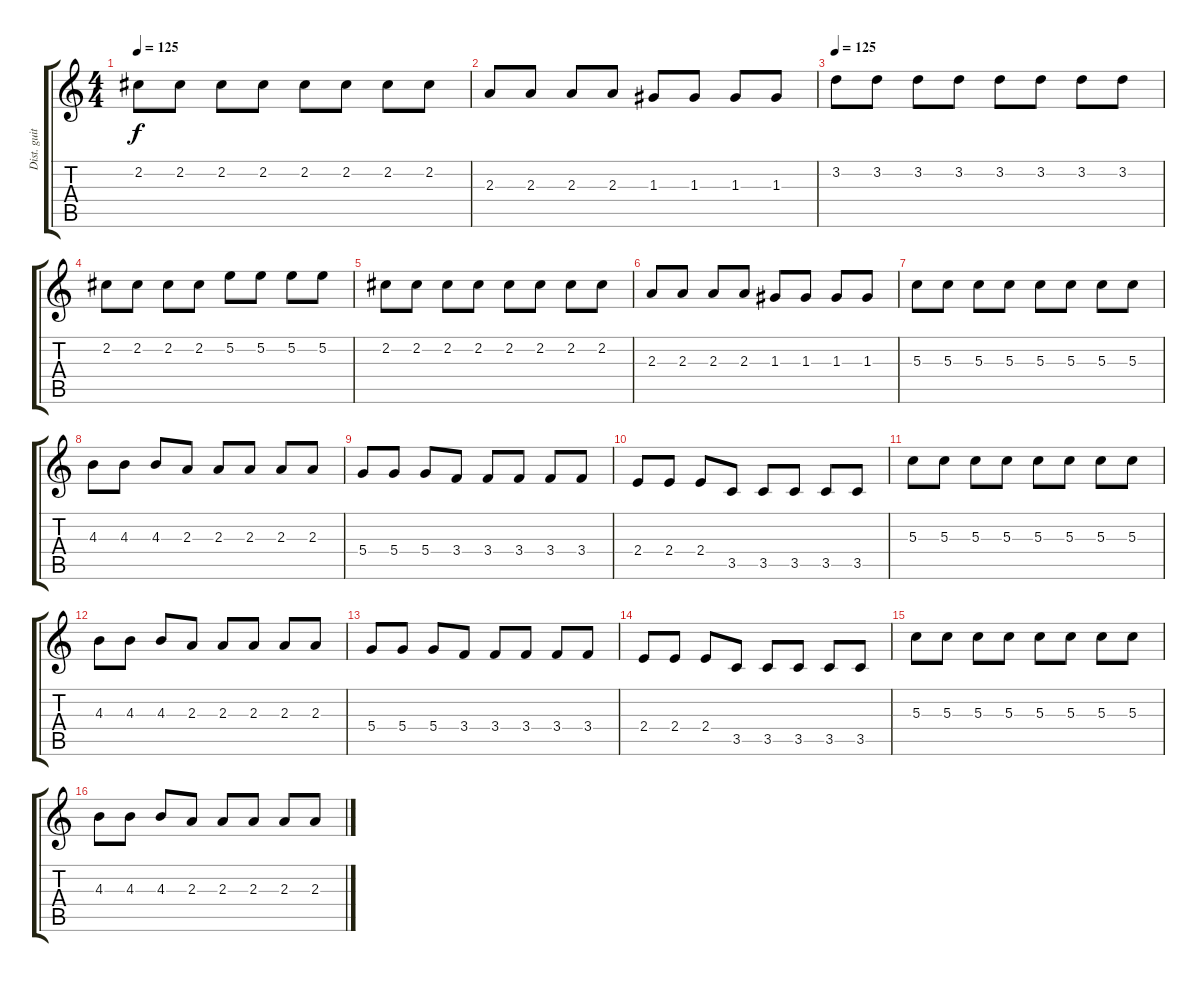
\track ("Dist. guitar 2" "Dist. guit") {instrument overdrivenguitar}
\staff {score tabs}
\tuning (E4 B3 G3 D3 A2 E2) {hide}
\ts (4 4)
\tempo 125
\clef g2
\ks c
2.2.8{dy f} 2.2.8 2.2.8 2.2.8 2.2.8 2.2.8 2.2.8 2.2.8 |
2.3.8 2.3.8 2.3.8 2.3.8 1.3.8 1.3.8 1.3.8 1.3.8 |
\tempo 125
3.2.8 3.2.8 3.2.8 3.2.8 3.2.8 3.2.8 3.2.8 3.2.8 |
2.2.8 2.2.8 2.2.8 2.2.8 5.2.8 5.2.8 5.2.8 5.2.8 |
2.2.8 2.2.8 2.2.8 2.2.8 2.2.8 2.2.8 2.2.8 2.2.8 |
2.3.8 2.3.8 2.3.8 2.3.8 1.3.8 1.3.8 1.3.8 1.3.8 |
5.3.8 5.3.8 5.3.8 5.3.8 5.3.8 5.3.8 5.3.8 5.3.8 |
4.3.8 4.3.8 4.3.8 2.3.8 2.3.8 2.3.8 2.3.8 2.3.8 |
5.4.8 5.4.8 5.4.8 3.4.8 3.4.8 3.4.8 3.4.8 3.4.8 |
2.4.8 2.4.8 2.4.8 3.5.8 3.5.8 3.5.8 3.5.8 3.5.8 |
5.3.8 5.3.8 5.3.8 5.3.8 5.3.8 5.3.8 5.3.8 5.3.8 |
4.3.8 4.3.8 4.3.8 2.3.8 2.3.8 2.3.8 2.3.8 2.3.8 |
5.4.8 5.4.8 5.4.8 3.4.8 3.4.8 3.4.8 3.4.8 3.4.8 |
2.4.8 2.4.8 2.4.8 3.5.8 3.5.8 3.5.8 3.5.8 3.5.8 |
5.3.8 5.3.8 5.3.8 5.3.8 5.3.8 5.3.8 5.3.8 5.3.8 |
4.3.8 4.3.8 4.3.8 2.3.8 2.3.8 2.3.8 2.3.8 2.3.8
